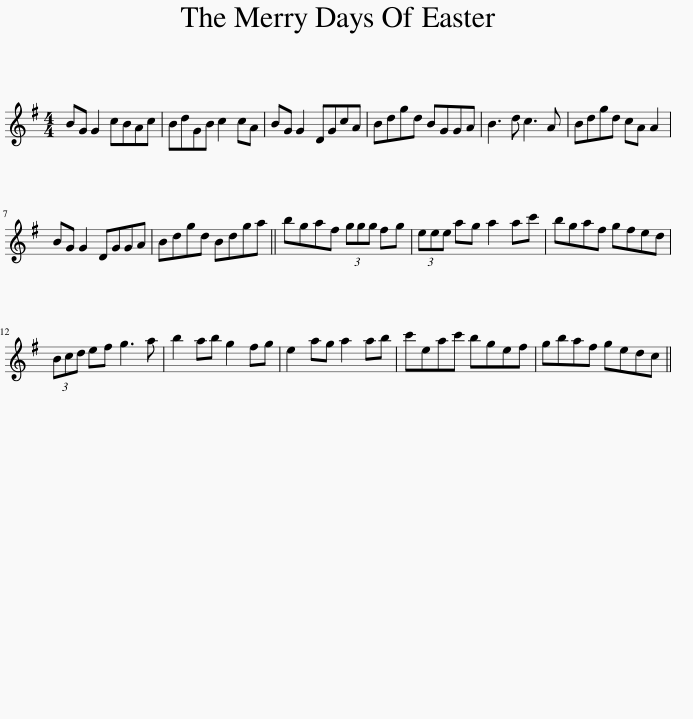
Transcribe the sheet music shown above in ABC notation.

X:1
L:1/8
M:4/4
I:linebreak $
K:G
V:1 treble
V:1
 BG G2 cBAc | BdGB c2 cA | BG G2 DGcA | Bdgd BGGA | B3 d c3 A | %5
 Bdgd cA A2 |$ BG G2 DGGA | Bdgd Bdga || bgaf (3ggg fg | (3eee ag a2 ac' | %10
 bgaf gfed |$ (3Bcd ef g3 a | b2 ab g2 fg | e2 ag a2 ab | c'eac' bgef | %15
 gbaf gedc || %16
